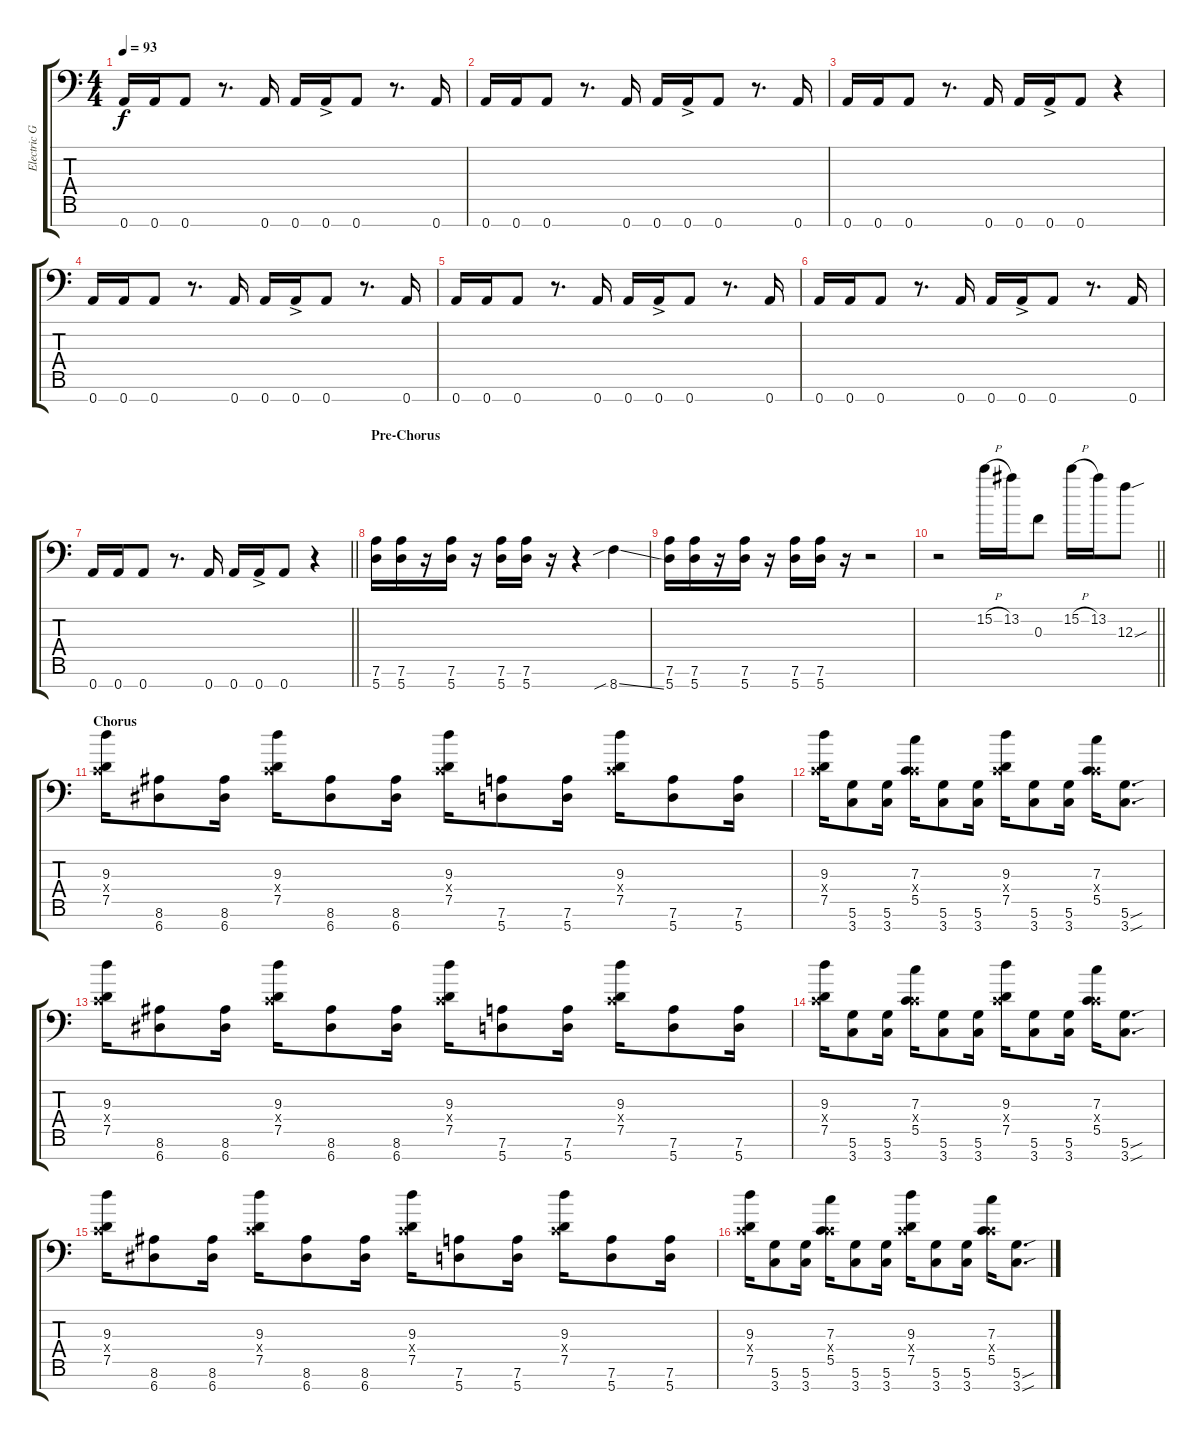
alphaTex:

\track ("Electric Guitar 2" "Electric G") {instrument distortionguitar}
\staff {score tabs}
\tuning (D4 A3 F3 C3 G2 D2 A1) {hide}
\ts (4 4)
\tempo 93
\clef f4
\ks c
0.7.16{dy f} 0.7.16 0.7.8 r.8{d} 0.7.16 0.7.16 0.7{ac}.16 0.7.8 r.8{d} 0.7.16 |
0.7.16 0.7.16 0.7.8 r.8{d} 0.7.16 0.7.16 0.7{ac}.16 0.7.8 r.8{d} 0.7.16 |
0.7.16 0.7.16 0.7.8 r.8{d} 0.7.16 0.7.16 0.7{ac}.16 0.7.8 r.4 |
0.7.16 0.7.16 0.7.8 r.8{d} 0.7.16 0.7.16 0.7{ac}.16 0.7.8 r.8{d} 0.7.16 |
0.7.16 0.7.16 0.7.8 r.8{d} 0.7.16 0.7.16 0.7{ac}.16 0.7.8 r.8{d} 0.7.16 |
0.7.16 0.7.16 0.7.8 r.8{d} 0.7.16 0.7.16 0.7{ac}.16 0.7.8 r.8{d} 0.7.16 |
\barLineRight lightlight
0.7.16 0.7.16 0.7.8 r.8{d} 0.7.16 0.7.16 0.7{ac}.16 0.7.8 r.4 |
\section ("" "Pre-Chorus")
(7.6 5.7).16 (7.6 5.7).16 r.16 (7.6 5.7).16 r.16 (7.6 5.7).16 (7.6 5.7).16 r.16 r.4 8.7{sib ss}.4 |
(7.6 5.7).16 (7.6 5.7).16 r.16 (7.6 5.7).16 r.16 (7.6 5.7).16 (7.6 5.7).16 r.16 r.2 |
\barLineRight lightlight
r.2 15.2{h}.16 13.2.16 0.3.8 15.2{h}.16 13.2.16 12.3{sou}.8 |
\section ("" "Chorus")
(9.3 0.4{x} 7.5).16 (8.6 6.7).8 (8.6 6.7).16 (9.3 0.4{x} 7.5).16 (8.6 6.7).8 (8.6 6.7).16 (9.3 0.4{x} 7.5).16 (7.6 5.7).8 (7.6 5.7).16 (9.3 0.4{x} 7.5).16 (7.6 5.7).8 (7.6 5.7).16 |
(9.3 0.4{x} 7.5).16 (5.6 3.7).8 (5.6 3.7).16 (7.3 0.4{x} 5.5).16 (5.6 3.7).8 (5.6 3.7).16 (9.3 0.4{x} 7.5).16 (5.6 3.7).8 (5.6 3.7).16 (7.3 0.4{x} 5.5).16 (5.6{sou} 3.7{sou}).8{d} |
(9.3 0.4{x} 7.5).16 (8.6 6.7).8 (8.6 6.7).16 (9.3 0.4{x} 7.5).16 (8.6 6.7).8 (8.6 6.7).16 (9.3 0.4{x} 7.5).16 (7.6 5.7).8 (7.6 5.7).16 (9.3 0.4{x} 7.5).16 (7.6 5.7).8 (7.6 5.7).16 |
(9.3 0.4{x} 7.5).16 (5.6 3.7).8 (5.6 3.7).16 (7.3 0.4{x} 5.5).16 (5.6 3.7).8 (5.6 3.7).16 (9.3 0.4{x} 7.5).16 (5.6 3.7).8 (5.6 3.7).16 (7.3 0.4{x} 5.5).16 (5.6{sou} 3.7{sou}).8{d} |
(9.3 0.4{x} 7.5).16 (8.6 6.7).8 (8.6 6.7).16 (9.3 0.4{x} 7.5).16 (8.6 6.7).8 (8.6 6.7).16 (9.3 0.4{x} 7.5).16 (7.6 5.7).8 (7.6 5.7).16 (9.3 0.4{x} 7.5).16 (7.6 5.7).8 (7.6 5.7).16 |
(9.3 0.4{x} 7.5).16 (5.6 3.7).8 (5.6 3.7).16 (7.3 0.4{x} 5.5).16 (5.6 3.7).8 (5.6 3.7).16 (9.3 0.4{x} 7.5).16 (5.6 3.7).8 (5.6 3.7).16 (7.3 0.4{x} 5.5).16 (5.6{sou} 3.7{sou}).8{d}
